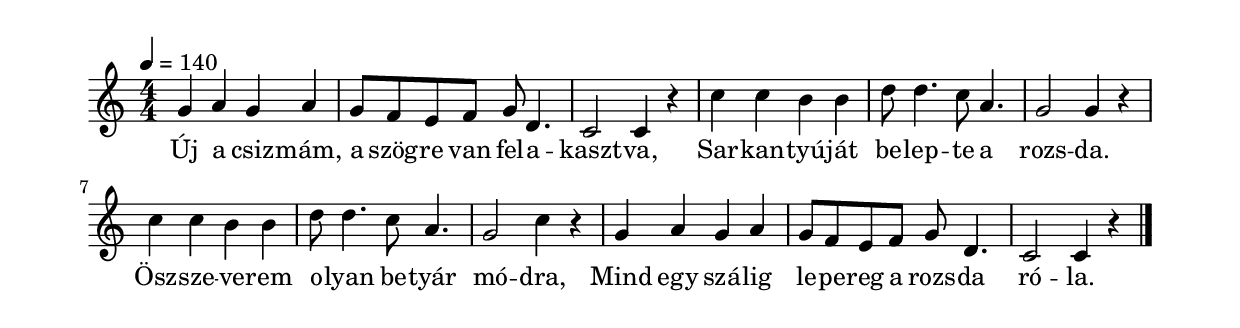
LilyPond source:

\paper {
  indent = 0\mm
  line-width = 180\mm
  oddHeaderMarkup = ""
  evenHeaderMarkup = ""
  oddFooterMarkup = ""
  evenFooterMarkup = ""
}

\score{
\relative c' {
\numericTimeSignature
\time 4/4
\key c \major
\tempo 4 = 140
g'4 a g a g8 f e f g d4. c2 c4 r| c'4 c b b d8 d4. c8 a4. g2 g4 r | c4  c b b d8 d4. c8 a4. g2 c4 r | g4  a g a g8 f e f g d4. c2 c4 r \bar "|."
} 
\addlyrics {
  Új a csiz -- mám, a szög -- re van fel -- a -- kaszt -- va,
  Sar -- kan -- tyú -- ját be -- lep -- te a rozs -- da.
  Ösz -- sze -- ve -- rem o -- lyan be -- tyár mó -- dra,
  Mind egy szá -- lig le -- pe -- reg a rozs -- da ró -- la.
  } 

\midi { }
\layout { }
}

\version "2.17.4"